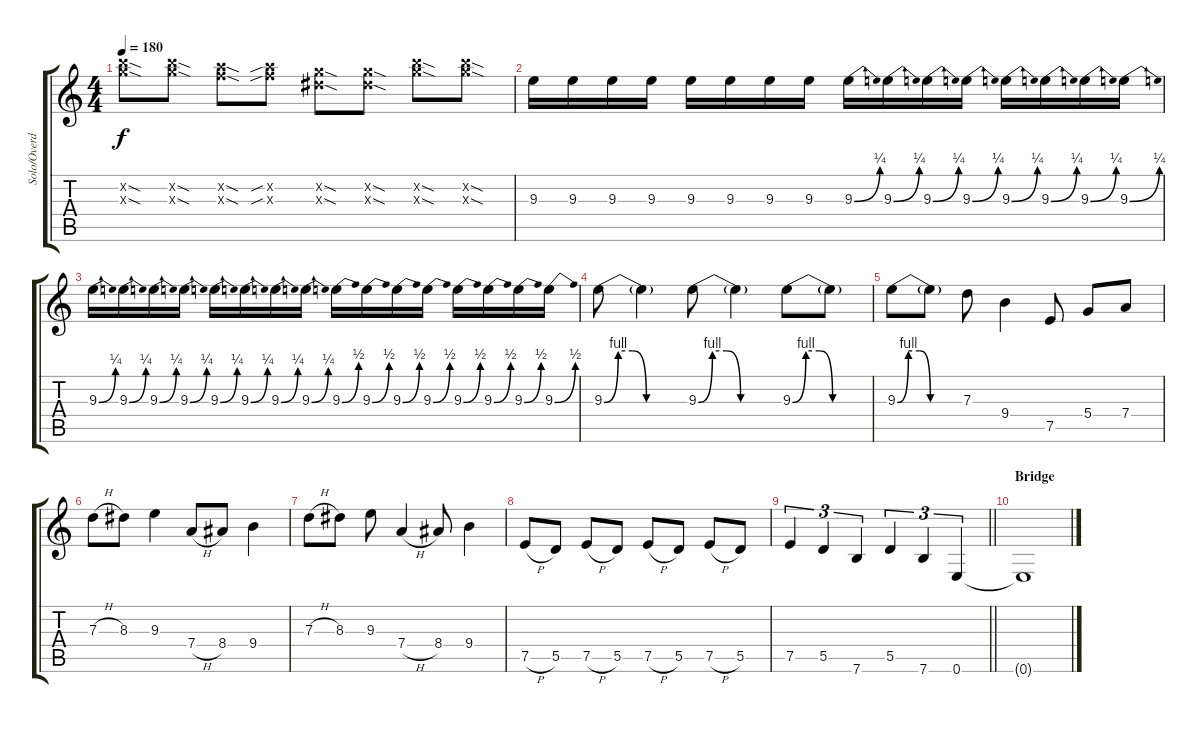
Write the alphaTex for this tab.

\track ("Solo/Overdubs" "Solo/Overd") {instrument distortionguitar}
\staff {score tabs}
\tuning (E4 B3 G3 D3 A2 E2) {hide}
\ts (4 4)
\tempo 180
\clef g2
\ks c
(12.2{sod x} 12.3{sod x}).8{dy f} (12.2{sod x} 12.3{sod x}).8 (10.2{sod x} 10.3{sod x}).8 (10.2{sib x} 10.3{sib x}).8 (8.2{sod x} 8.3{sod x}).8 (8.2{sod x} 8.3{sod x}).8 (12.2{sod x} 12.3{sod x}).8 (12.2{sod x} 12.3{sod x}).8 |
9.3.16 9.3.16 9.3.16 9.3.16 9.3.16 9.3.16 9.3.16 9.3.16 9.3{be (bend 0 0 60 1)}.16 9.3{be (bend 0 0 60 1)}.16 9.3{be (bend 0 0 60 1)}.16 9.3{be (bend 0 0 60 1)}.16 9.3{be (bend 0 0 60 1)}.16 9.3{be (bend 0 0 60 1)}.16 9.3{be (bend 0 0 60 1)}.16 9.3{be (bend 0 0 60 1)}.16 |
9.3{be (bend 0 0 60 1)}.16 9.3{be (bend 0 0 60 1)}.16 9.3{be (bend 0 0 60 1)}.16 9.3{be (bend 0 0 60 1)}.16 9.3{be (bend 0 0 60 1)}.16 9.3{be (bend 0 0 60 1)}.16 9.3{be (bend 0 0 60 1)}.16 9.3{be (bend 0 0 60 1)}.16 9.3{be (bend 0 0 60 2)}.16 9.3{be (bend 0 0 60 2)}.16 9.3{be (bend 0 0 60 2)}.16 9.3{be (bend 0 0 60 2)}.16 9.3{be (bend 0 0 60 2)}.16 9.3{be (bend 0 0 60 2)}.16 9.3{be (bend 0 0 60 2)}.16 9.3{be (bend 0 0 60 2)}.16 |
9.3{be (custom 0 0 10 4 20 4 30 0 60 0)}.8 9.3{t}.4 9.3{be (custom 0 0 10 4 20 4 30 0 60 0)}.8 9.3{t}.4 9.3{be (custom 0 0 10 4 20 4 30 0 60 0)}.8 9.3{t}.8 |
9.3{be (custom 0 0 10 4 20 4 30 0 60 0)}.8 9.3{t}.8 7.3.8 9.4.4 7.5.8 5.4.8 7.4.8 |
7.3{h}.8 8.3.8 9.3.4 7.4{h}.8 8.4.8 9.4.4 |
7.3{h}.8 8.3.8 9.3.8 7.4{h}.4 8.4.8 9.4.4 |
7.5{h}.8 5.5.8 7.5{h}.8 5.5.8 7.5{h}.8 5.5.8 7.5{h}.8 5.5.8 |
\barLineRight lightlight
7.5.4{tu (3 2)} 5.5.4{tu (3 2)} 7.6.4{tu (3 2)} 5.5.4{tu (3 2)} 7.6.4{tu (3 2)} 0.6.4{tu (3 2)} |
\section ("" "Bridge")
0.6{t}.1
